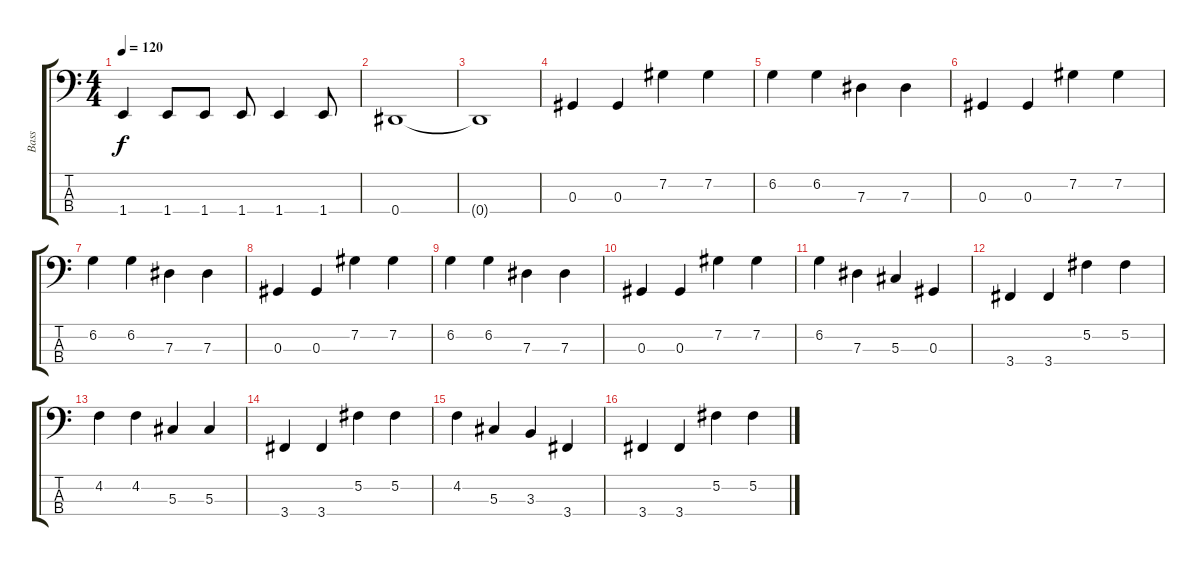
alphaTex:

\track ("Bass" "Bass") {instrument electricbasspick}
\staff {score tabs}
\tuning (Gb2 Db2 Ab1 Eb1) {hide}
\ts (4 4)
\tempo 120
\clef f4
\ks c
1.4.4{dy f} 1.4.8 1.4.8 1.4.8 1.4.4 1.4.8 |
0.4.1 |
0.4{t}.1 |
0.3.4 0.3.4 7.2.4 7.2.4 |
6.2.4 6.2.4 7.3.4 7.3.4 |
0.3.4 0.3.4 7.2.4 7.2.4 |
6.2.4 6.2.4 7.3.4 7.3.4 |
0.3.4 0.3.4 7.2.4 7.2.4 |
6.2.4 6.2.4 7.3.4 7.3.4 |
0.3.4 0.3.4 7.2.4 7.2.4 |
6.2.4 7.3.4 5.3.4 0.3.4 |
3.4.4 3.4.4 5.2.4 5.2.4 |
4.2.4 4.2.4 5.3.4 5.3.4 |
3.4.4 3.4.4 5.2.4 5.2.4 |
4.2.4 5.3.4 3.3.4 3.4.4 |
3.4.4 3.4.4 5.2.4 5.2.4
